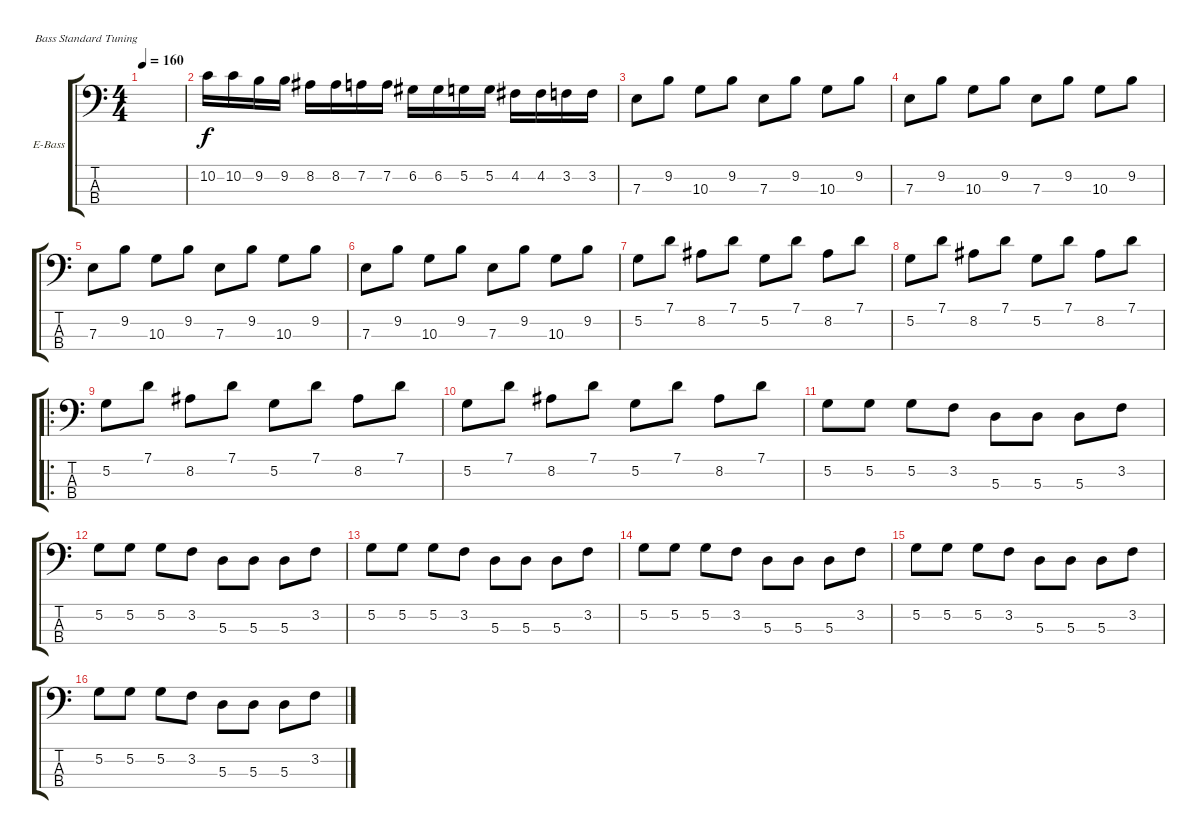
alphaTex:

\defaultSystemsLayout 4
\bracketExtendMode groupsimilarinstruments
\firstSystemTrackNameOrientation horizontal
\otherSystemsTrackNameOrientation horizontal
\track ("Electric Bass" "E-Bass") {instrument electricbassfinger}
\staff {score tabs}
\tuning (G2 D2 A1 E1)
\ts (4 4)
\tempo 160
\clef f4
\scale
0.257261
\ks c
|
\scale
0.257261 10.2.16 10.2.16 9.2.16 9.2.16 8.2.16 8.2.16 7.2.16 7.2.16 6.2.16 6.2.16 5.2.16 5.2.16 4.2.16 4.2.16 3.2.16 3.2.16 |
\scale
0.333333 7.3.8 9.2.8 10.3.8 9.2.8 7.3.8 9.2.8 10.3.8 9.2.8 |
\scale
0.333333 7.3.8 9.2.8 10.3.8 9.2.8 7.3.8 9.2.8 10.3.8 9.2.8 |
\scale
0.333333 7.3.8 9.2.8 10.3.8 9.2.8 7.3.8 9.2.8 10.3.8 9.2.8 |
\scale
0.333333 7.3.8 9.2.8 10.3.8 9.2.8 7.3.8 9.2.8 10.3.8 9.2.8 |
\scale
0.333333 5.2.8 7.1.8 8.2.8 7.1.8 5.2.8 7.1.8 8.2.8 7.1.8 |
\scale
0.333333 5.2.8 7.1.8 8.2.8 7.1.8 5.2.8 7.1.8 8.2.8 7.1.8 |
\ro
\scale
0.333333 5.2.8 7.1.8 8.2.8 7.1.8 5.2.8 7.1.8 8.2.8 7.1.8 |
\scale
0.333333 5.2.8 7.1.8 8.2.8 7.1.8 5.2.8 7.1.8 8.2.8 7.1.8 |
\scale
0.333333 5.2.8 5.2.8 5.2.8 3.2.8 5.3.8 5.3.8 5.3.8 3.2.8 |
\scale
0.333333 5.2.8 5.2.8 5.2.8 3.2.8 5.3.8 5.3.8 5.3.8 3.2.8 |
\scale
0.333333 5.2.8 5.2.8 5.2.8 3.2.8 5.3.8 5.3.8 5.3.8 3.2.8 |
\scale
0.333333 5.2.8 5.2.8 5.2.8 3.2.8 5.3.8 5.3.8 5.3.8 3.2.8 |
\scale
0.333333 5.2.8 5.2.8 5.2.8 3.2.8 5.3.8 5.3.8 5.3.8 3.2.8 |
\scale
0.333333 5.2.8 5.2.8 5.2.8 3.2.8 5.3.8 5.3.8 5.3.8 3.2.8
